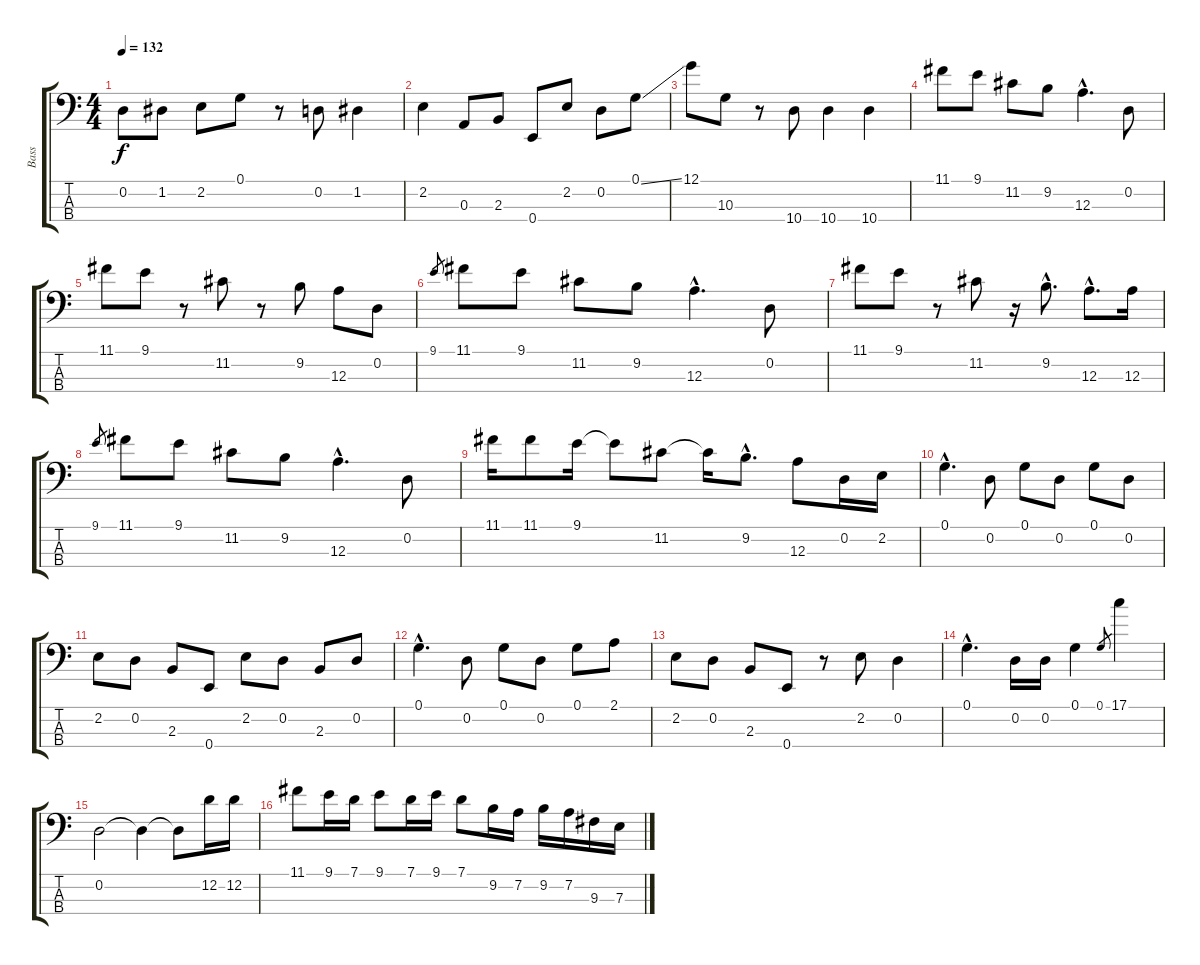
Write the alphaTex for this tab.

\track ("Bass" "Bass") {instrument electricbassfinger}
\staff {score tabs}
\tuning (G2 D2 A1 E1) {hide}
\ts (4 4)
\tempo 132
\clef f4
\ks c
0.2.8{dy f} 1.2.8 2.2.8 0.1.8 r.8 0.2.8 1.2.4 |
2.2.4 0.3.8 2.3.8 0.4.8 2.2.8 0.2.8 0.1{ss}.8 |
12.1.8 10.3.8 r.8 10.4.8 10.4.4 10.4.4 |
11.1.8 9.1.8 11.2.8 9.2.8 12.3{hac}.4{d} 0.2.8 |
11.1.8 9.1.8 r.8 11.2.8 r.8 9.2.8 12.3.8 0.2.8 |
9.1.8{gr} 11.1.8 9.1.8 11.2.8 9.2.8 12.3{hac}.4{d} 0.2.8 |
11.1.8 9.1.8 r.8 11.2.8 r.16 9.2{hac}.8{d} 12.3{hac}.8{d} 12.3.16 |
9.1.8{gr} 11.1.8 9.1.8 11.2.8 9.2.8 12.3{hac}.4{d} 0.2.8 |
11.1.16 11.1.8 9.1.16 9.1{t}.8 11.2.8 11.2{t}.16 9.2{hac}.8{d} 12.3.8 0.2.16 2.2.16 |
0.1{hac}.4{d} 0.2.8 0.1.8 0.2.8 0.1.8 0.2.8 |
2.2.8 0.2.8 2.3.8 0.4.8 2.2.8 0.2.8 2.3.8 0.2.8 |
0.1{hac}.4{d} 0.2.8 0.1.8 0.2.8 0.1.8 2.1.8 |
2.2.8 0.2.8 2.3.8 0.4.8 r.8 2.2.8 0.2.4 |
0.1{hac}.4{d} 0.2.16 0.2.16 0.1.4 0.1.8{gr} 17.1.4 |
0.2.2 0.2{t}.4 0.2{t}.8 12.2.16 12.2.16 |
11.1.8 9.1.16 7.1.16 9.1.8 7.1.16 9.1.16 7.1.8 9.2.16 7.2.16 9.2.16 7.2.16 9.3.16 7.3.16
